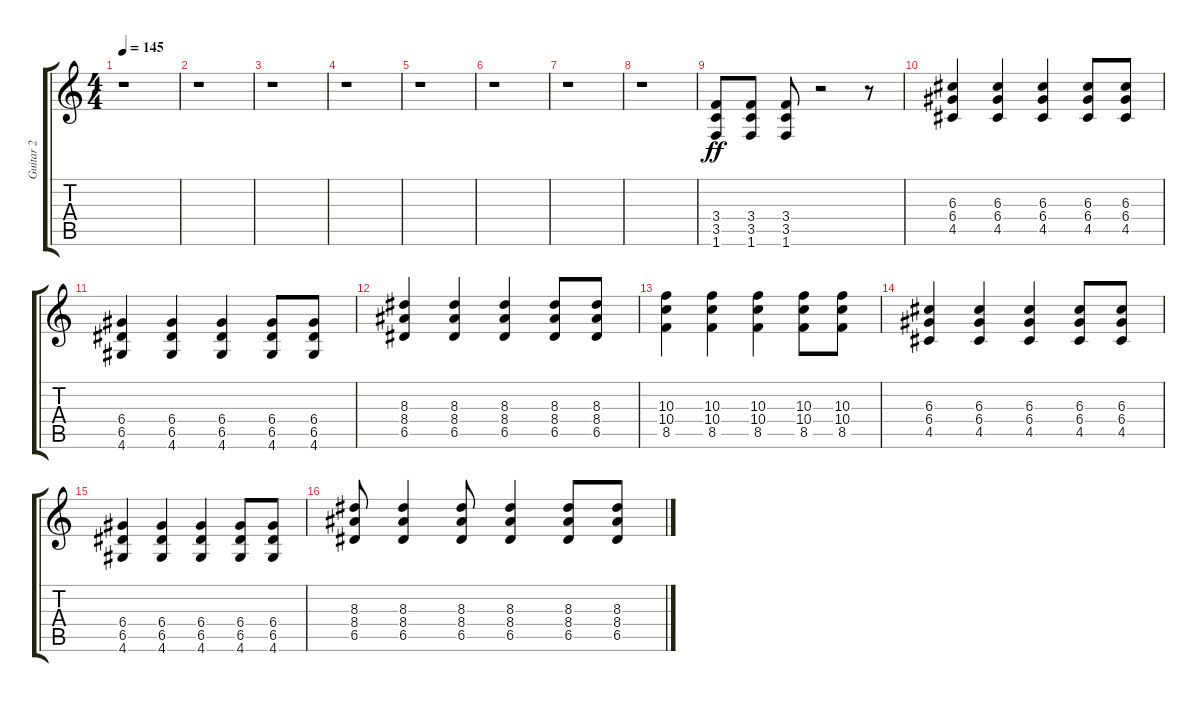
\track ("Guitar 2" "Guitar 2") {instrument distortionguitar}
\staff {score tabs}
\tuning (E4 B3 G3 D3 A2 E2) {hide}
\ts (4 4)
\tempo 145
\clef g2
\ks c
r.1{dy f} |
r.1 |
r.1 |
r.1 |
r.1 |
r.1 |
r.1 |
r.1 |
(3.4 3.5 1.6).8{dy ff} (3.4 3.5 1.6).8 (3.4 3.5 1.6).8 r.2 r.8 |
(6.3 6.4 4.5).4 (6.3 6.4 4.5).4 (6.3 6.4 4.5).4 (6.3 6.4 4.5).8 (6.3 6.4 4.5).8 |
(6.4 6.5 4.6).4 (6.4 6.5 4.6).4 (6.4 6.5 4.6).4 (6.4 6.5 4.6).8 (6.4 6.5 4.6).8 |
(8.3 8.4 6.5).4 (8.3 8.4 6.5).4 (8.3 8.4 6.5).4 (8.3 8.4 6.5).8 (8.3 8.4 6.5).8 |
(10.3 10.4 8.5).4 (10.3 10.4 8.5).4 (10.3 10.4 8.5).4 (10.3 10.4 8.5).8 (10.3 10.4 8.5).8 |
(6.3 6.4 4.5).4 (6.3 6.4 4.5).4 (6.3 6.4 4.5).4 (6.3 6.4 4.5).8 (6.3 6.4 4.5).8 |
(6.4 6.5 4.6).4 (6.4 6.5 4.6).4 (6.4 6.5 4.6).4 (6.4 6.5 4.6).8 (6.4 6.5 4.6).8 |
(8.3 8.4 6.5).8 (8.3 8.4 6.5).4 (8.3 8.4 6.5).8 (8.3 8.4 6.5).4 (8.3 8.4 6.5).8 (8.3 8.4 6.5).8
